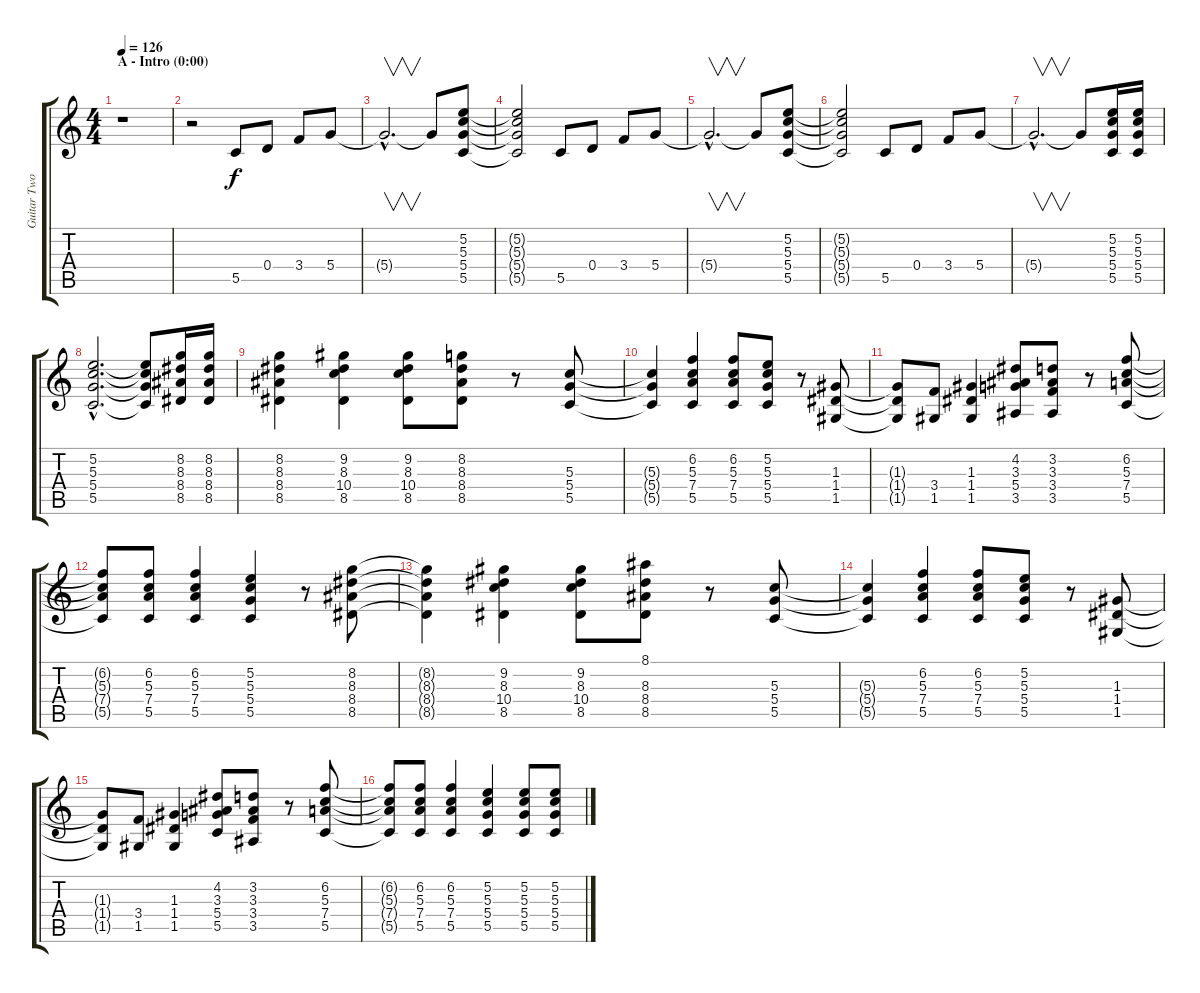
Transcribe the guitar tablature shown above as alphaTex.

\track ("Guitar Two" "Guitar Two") {instrument electricguitarclean}
\staff {score tabs}
\tuning (D4 B3 G3 D3 G2 D2) {hide}
\ts (4 4)
\section ("" "A - Intro (0:00)")
\tempo 126
\clef g2
\ks c
r.1{dy f instrument electricguitarclean} |
r.2 5.5.8 0.4.8 3.4.8 5.4.8 |
5.4{hac t}.2{v d} 5.4{t}.8 (5.2 5.3 5.4 5.5).8 |
(5.2{t} 5.3{t} 5.4{t} 5.5{t}).2 5.5.8 0.4.8 3.4.8 5.4.8 |
5.4{hac t}.2{v d} 5.4{t}.8 (5.2 5.3 5.4 5.5).8 |
(5.2{t} 5.3{t} 5.4{t} 5.5{t}).2 5.5.8 0.4.8 3.4.8 5.4.8 |
5.4{hac t}.2{v d} 5.4{t}.8 (5.2 5.3 5.4 5.5).16 (5.2 5.3 5.4 5.5).16 |
(5.2{hac} 5.3{hac} 5.4{hac} 5.5{hac}).2{d} (5.2{t} 5.3{t} 5.4{t} 5.5{t}).8 (8.2 8.3 8.4 8.5).16 (8.2 8.3 8.4 8.5).16 |
(8.2 8.3 8.4 8.5).4 (9.2 8.3 10.4 8.5).4 (9.2 8.3 10.4 8.5).8 (8.2 8.3 8.4 8.5).8 r.8 (5.3 5.4 5.5).8 |
(5.3{t} 5.4{t} 5.5{t}).4 (6.2 5.3 7.4 5.5).4 (6.2 5.3 7.4 5.5).8 (5.2 5.3 5.4 5.5).8 r.8 (1.3 1.4 1.5).8 |
(1.3{t} 1.4{t} 1.5{t}).8 (3.4 1.5).8 (1.3 1.4 1.5).4 (4.2 3.3 5.4 3.5).8 (3.2 3.3 3.4 3.5).8 r.8 (6.2 5.3 7.4 5.5).8 |
(6.2{t} 5.3{t} 7.4{t} 5.5{t}).8 (6.2 5.3 7.4 5.5).8 (6.2 5.3 7.4 5.5).4 (5.2 5.3 5.4 5.5).4 r.8 (8.2 8.3 8.4 8.5).8 |
(8.2{t} 8.3{t} 8.4{t} 8.5{t}).4 (9.2 8.3 10.4 8.5).4 (9.2 8.3 10.4 8.5).8 (8.1 8.3 8.4 8.5).8 r.8 (5.3 5.4 5.5).8 |
(5.3{t} 5.4{t} 5.5{t}).4 (6.2 5.3 7.4 5.5).4 (6.2 5.3 7.4 5.5).8 (5.2 5.3 5.4 5.5).8 r.8 (1.3 1.4 1.5).8 |
(1.3{t} 1.4{t} 1.5{t}).8 (3.4 1.5).8 (1.3 1.4 1.5).4 (4.2 3.3 5.4 5.5).8 (3.2 3.3 3.4 3.5).8 r.8 (6.2 5.3 7.4 5.5).8 |
(6.2{t} 5.3{t} 7.4{t} 5.5{t}).8 (6.2 5.3 7.4 5.5).8 (6.2 5.3 7.4 5.5).4 (5.2 5.3 5.4 5.5).4 (5.2 5.3 5.4 5.5).8 (5.2 5.3 5.4 5.5).8
